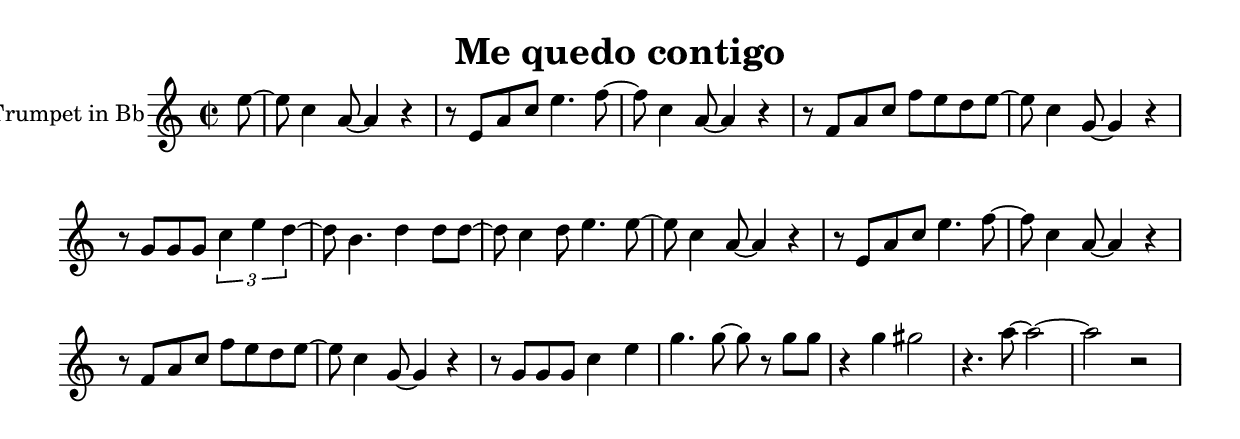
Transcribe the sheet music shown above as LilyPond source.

\version "2.18.2"

\header {
  title = "Me quedo contigo"
}

global = {
  \set Score.markFormatter = #format-mark-box-letters
  \key g \minor
  \time 2/2
}



trumpetBb = \relative c'' {
  \global
  \compressFullBarRests  
  \transposition bes

  \partial 8 d8~ |
  d bes4 g8~ g4 r |
  r8 d g bes d4. ees8~ |
  ees8 bes4 g8~ g4 r |
  r8 ees g bes ees d c d~ |
  d bes4 f8~ f4 r |
  r8 f f f \tuplet 3/2 {bes4 d c~} |
  c8 a4. c4 c8 c~ |
  c8 bes4 c8 d4. d8~ |
  d bes4 g8~ g4 r |
  r8 d g bes d4. ees8~ |
  ees8 bes4 g8~ g4 r |
  r8 ees g bes ees d c d~ |
  d bes4 f8~ f4 r |
  r8 f f f bes4 d |
  f4. f8~ f r f f |
  r4 f fis2 |
  r4. g8~ g2~ |
  g2 r2 | 
  
  
}

\score {
  \new Staff \with {
    instrumentName = "Trumpet in Bb"
    midiInstrument = "trumpet"
  }
    
  \transpose c d { \trumpetBb }
  
  %\midi {\tempo 2=88}   

}

\layout {
  \context {
    \Score
    \remove "Bar_number_engraver"
   }
}